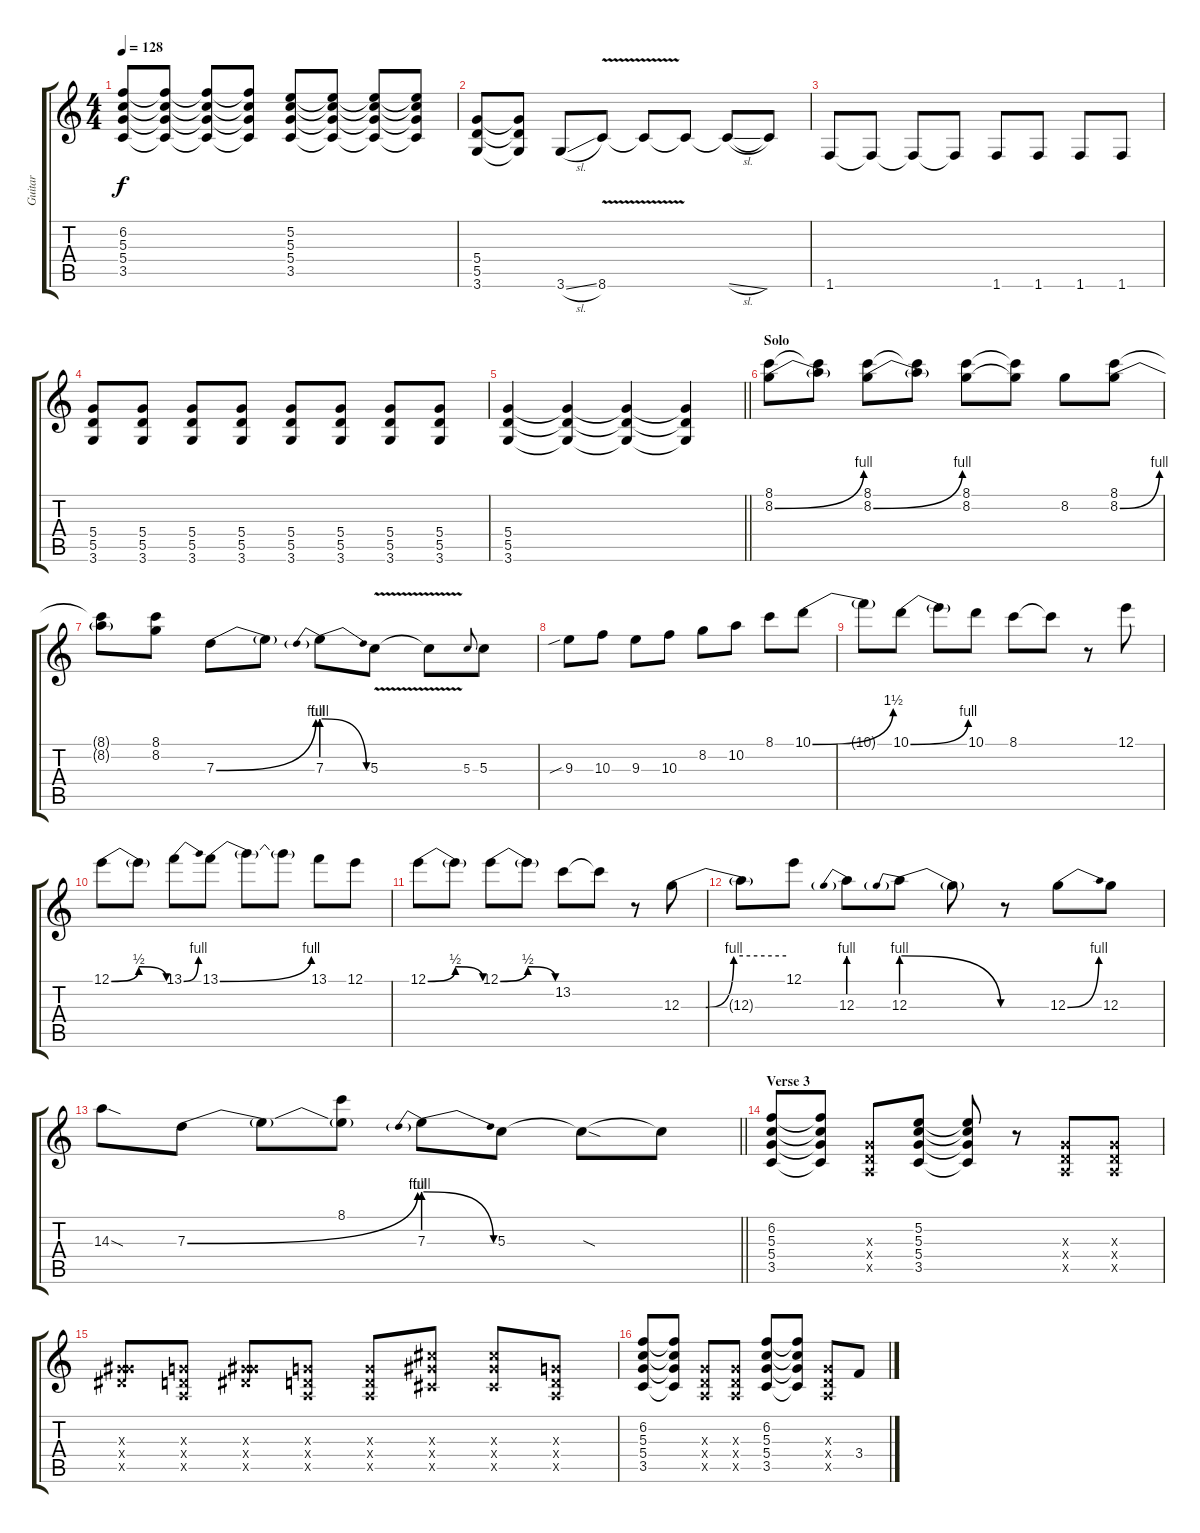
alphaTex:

\track ("Guitar" "Guitar") {instrument overdrivenguitar}
\staff {score tabs}
\tuning (E4 B3 G3 D3 A2 E2) {hide}
\ts (4 4)
\tempo 128
\clef g2
\ks c
(6.2 5.3 5.4 3.5).8{dy f} (6.2{t} 5.3{t} 5.4{t} 3.5{t}).8 (6.2{t} 5.3{t} 5.4{t} 3.5{t}).8 (6.2{t} 5.3{t} 5.4{t} 3.5{t}).8 (5.2 5.3 5.4 3.5).8 (5.2{t} 5.3{t} 5.4{t} 3.5{t}).8 (5.2{t} 5.3{t} 5.4{t} 3.5{t}).8 (5.2{t} 5.3{t} 5.4{t} 3.5{t}).8 |
(5.4 5.5 3.6).8 (5.4{t} 5.5{t} 3.6{t}).8 3.6{sl}.8 8.6{v}.8 8.6{t}.8 8.6{t}.8 8.6{sl t}.8 8.6{t}.8 |
1.6.8 1.6{t}.8 1.6{t}.8 1.6{t}.8 1.6.8 1.6.8 1.6.8 1.6.8 |
(5.4 5.5 3.6).8 (5.4 5.5 3.6).8 (5.4 5.5 3.6).8 (5.4 5.5 3.6).8 (5.4 5.5 3.6).8 (5.4 5.5 3.6).8 (5.4 5.5 3.6).8 (5.4 5.5 3.6).8 |
\barLineRight lightlight
(5.4 5.5 3.6).4 (5.4{t} 5.5{t} 3.6{t}).4 (5.4{t} 5.5{t} 3.6{t}).4 (5.4{t} 5.5{t} 3.6{t}).4 |
\section ("" "Solo")
(8.1 8.2{be (bend 0 0 60 4)}).8{instrument overdrivenguitar} (8.1{t} 8.2{t}).8 (8.1 8.2{be (bend 0 0 60 4)}).8 (8.1{t} 8.2{t}).8 (8.1 8.2).8 (8.1{t} 8.2{t}).8 8.2.8 (8.1 8.2{be (bend 0 0 60 4)}).8 |
(8.1{t} 8.2{t}).8 (8.1 8.2).8 7.3{be (bend 0 0 60 4)}.8 7.3{t}.8 7.3{be (prebendrelease 0 4 60 0)}.8 5.3{v}.8 5.3{t}.8 5.3.8{gr onbeat} 5.3.8 |
9.3{sib}.8 10.3.8 9.3.8 10.3.8 8.2.8 10.2.8 8.1.8 10.1{be (bend 0 0 60 6)}.8 |
10.1{t}.8 10.1{be (bend 0 0 60 4)}.8 10.1{t}.8 10.1.8 8.1.8 8.1{t}.8 r.8 12.1.8 |
12.1{be (bendrelease 0 0 15 2 15 2 60 0)}.8 12.1{t}.8 13.1{be (bend 0 0 60 4)}.8 13.1{be (bend 0 0 60 4)}.8 13.1{t}.8 13.1{t}.8 13.1.8 12.1.8 |
12.1{be (bendrelease 0 0 15 2 15 2 60 0)}.8 12.1{t}.8 12.1{be (bendrelease 0 0 15 2 15 2 60 0)}.8 12.1{t}.8 13.2.8 13.2{t}.8 r.8 12.3{be (custom 0 0 14 0 30 4 60 4)}.8 |
12.3{t}.8 12.1.8 12.3{be (prebend 0 4 60 4)}.8 12.3{be (prebendrelease 0 4 60 0)}.8 12.3{t}.8 r.8 12.3{be (bend 0 0 60 4)}.8 12.3.8 |
\barLineRight lightlight
14.3{sod}.8 7.3{be (bend 0 0 60 4)}.8 7.3{t}.8 (8.1 7.3{t}).8 7.3{be (prebendrelease 0 4 60 0)}.8 5.3.8 5.3{sod t}.8 5.3{t}.8 |
\section ("" "Verse 3")
(6.2 5.3 5.4 3.5).8 (6.2{t} 5.3{t} 5.4{t} 3.5{t}).8 (0.3{x} 0.4{x} 0.5{x}).8 (5.2 5.3 5.4 3.5).8 (5.2{t} 5.3{t} 5.4{t} 3.5{t}).8 r.8 (0.3{x} 0.4{x} 0.5{x}).8 (0.3{x} 0.4{x} 0.5{x}).8 |
(0.3{x} 6.4{x} 6.5{x}).8 (0.3{x} 0.4{x} 0.5{x}).8 (0.3{x} 6.4{x} 6.5{x}).8 (0.3{x} 0.4{x} 0.5{x}).8 (0.3{x} 0.4{x} 0.5{x}).8 (6.3{x} 6.4{x} 4.5{x}).8 (6.3{x} 6.4{x} 4.5{x}).8 (0.3{x} 0.4{x} 0.5{x}).8 |
(6.2 5.3 5.4 3.5).8 (6.2{t} 5.3{t} 5.4{t} 3.5{t}).8 (0.3{x} 0.4{x} 0.5{x}).8 (0.3{x} 0.4{x} 0.5{x}).8 (6.2 5.3 5.4 3.5).8 (6.2{t} 5.3{t} 5.4{t} 3.5{t}).8 (0.3{x} 0.4{x} 0.5{x}).8 3.4{h}.8
